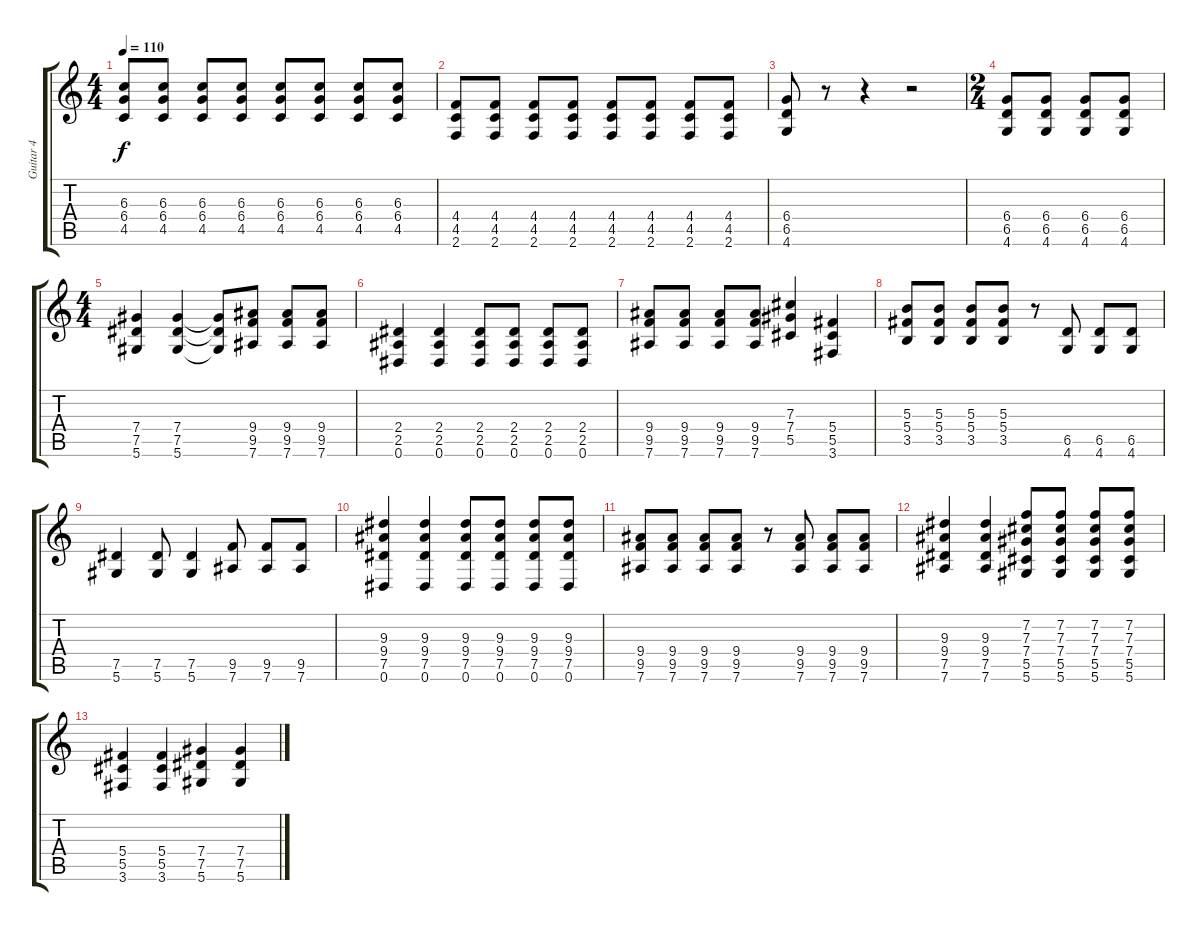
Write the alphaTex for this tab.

\track ("Guitar 4" "Guitar 4") {instrument distortionguitar}
\staff {score tabs}
\tuning (Eb4 Bb3 Gb3 Db3 Ab2 Eb2) {hide}
\ts (4 4)
\tempo 110
\clef g2
\ks c
(6.3 6.4 4.5).8{dy f} (6.3 6.4 4.5).8 (6.3 6.4 4.5).8 (6.3 6.4 4.5).8 (6.3 6.4 4.5).8 (6.3 6.4 4.5).8 (6.3 6.4 4.5).8 (6.3 6.4 4.5).8 |
(4.4 4.5 2.6).8 (4.4 4.5 2.6).8 (4.4 4.5 2.6).8 (4.4 4.5 2.6).8 (4.4 4.5 2.6).8 (4.4 4.5 2.6).8 (4.4 4.5 2.6).8 (4.4 4.5 2.6).8 |
(6.4 6.5 4.6).8 r.8 r.4 r.2 |
\ts (2 4)
(6.4 6.5 4.6).8 (6.4 6.5 4.6).8 (6.4 6.5 4.6).8 (6.4 6.5 4.6).8 |
\ts (4 4)
(7.4 7.5 5.6).4 (7.4 7.5 5.6).4 (7.4{t} 7.5{t} 5.6{t}).8 (9.4 9.5 7.6).8 (9.4 9.5 7.6).8 (9.4 9.5 7.6).8 |
(2.4 2.5 0.6).4 (2.4 2.5 0.6).4 (2.4 2.5 0.6).8 (2.4 2.5 0.6).8 (2.4 2.5 0.6).8 (2.4 2.5 0.6).8 |
(9.4 9.5 7.6).8 (9.4 9.5 7.6).8 (9.4 9.5 7.6).8 (9.4 9.5 7.6).8 (7.3 7.4 5.5).4 (5.4 5.5 3.6).4 |
(5.3 5.4 3.5).8 (5.3 5.4 3.5).8 (5.3 5.4 3.5).8 (5.3 5.4 3.5).8 r.8 (6.5 4.6).8 (6.5 4.6).8 (6.5 4.6).8 |
(7.5 5.6).4 (7.5 5.6).8 (7.5 5.6).4 (9.5 7.6).8 (9.5 7.6).8 (9.5 7.6).8 |
(9.3 9.4 7.5 0.6).4 (9.3 9.4 7.5 0.6).4 (9.3 9.4 7.5 0.6).8 (9.3 9.4 7.5 0.6).8 (9.3 9.4 7.5 0.6).8 (9.3 9.4 7.5 0.6).8 |
(9.4 9.5 7.6).8 (9.4 9.5 7.6).8 (9.4 9.5 7.6).8 (9.4 9.5 7.6).8 r.8 (9.4 9.5 7.6).8 (9.4 9.5 7.6).8 (9.4 9.5 7.6).8 |
(9.3 9.4 7.5 7.6).4 (9.3 9.4 7.5 7.6).4 (7.2 7.3 7.4 5.5 5.6).8 (7.2 7.3 7.4 5.5 5.6).8 (7.2 7.3 7.4 5.5 5.6).8 (7.2 7.3 7.4 5.5 5.6).8 |
(5.4 5.5 3.6).4 (5.4 5.5 3.6).4 (7.4 7.5 5.6).4 (7.4 7.5 5.6).4
